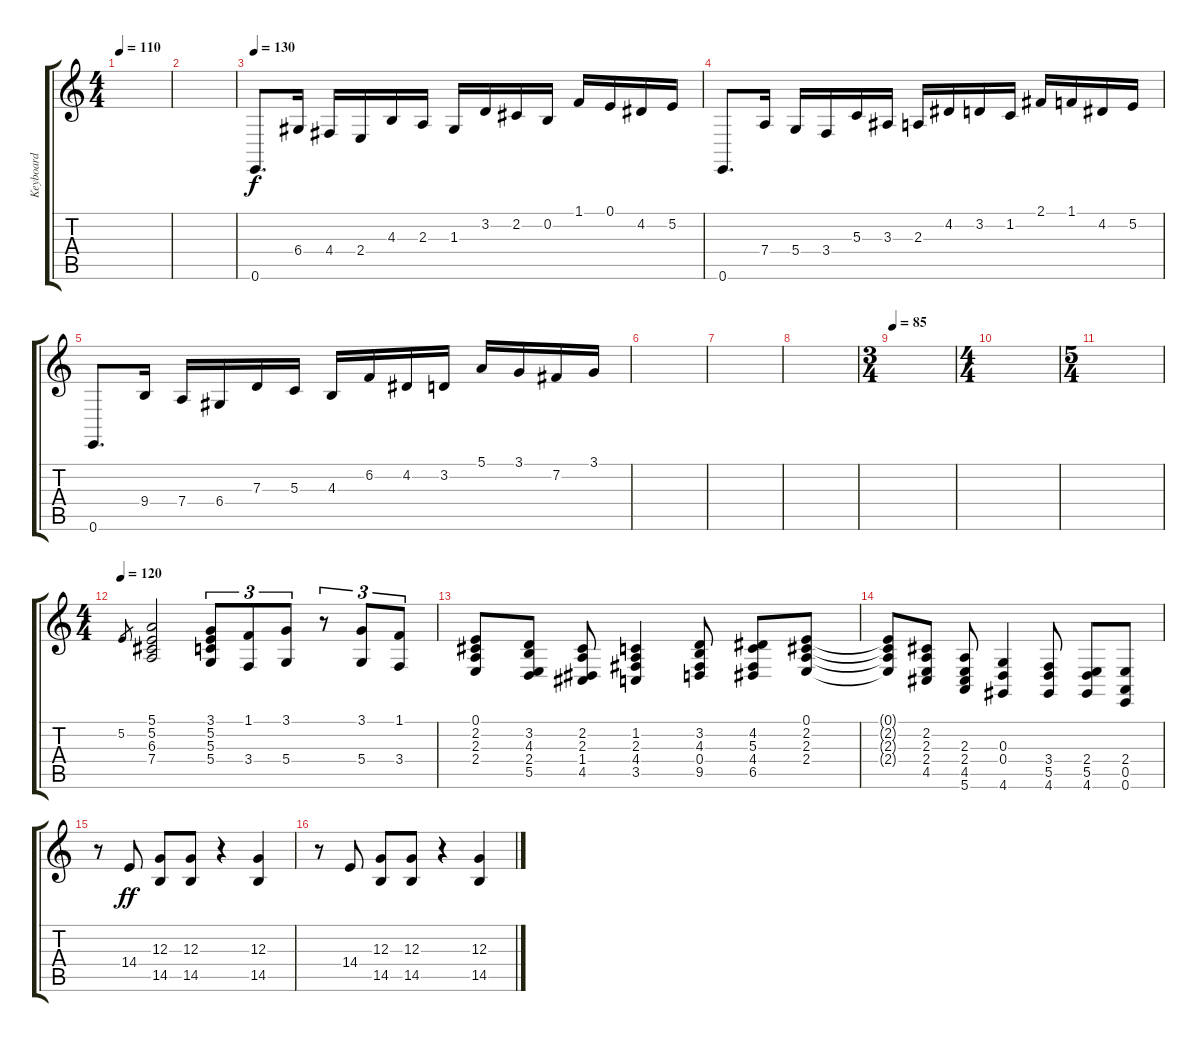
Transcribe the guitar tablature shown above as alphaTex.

\track ("Keyboard" "Keyboard") {instrument stringensemble1}
\staff {score tabs}
\tuning (E4 B3 G3 D3 A2 E2) {hide}
\ts (4 4)
\tempo 110
\clef g2
\ks c
|
|
\tempo 130
0.6.8{d} 6.4.16 4.4.16 2.4.16 4.3.16 2.3.16 1.3.16 3.2.16 2.2.16 0.2.16 1.1.16 0.1.16 4.2.16 5.2.16 |
0.6.8{d} 7.4.16 5.4.16 3.4.16 5.3.16 3.3.16 2.3.16 4.2.16 3.2.16 1.2.16 2.1.16 1.1.16 4.2.16 5.2.16 |
0.6.8{d} 9.4.16 7.4.16 6.4.16 7.3.16 5.3.16 4.3.16 6.2.16 4.2.16 3.2.16 5.1.16 3.1.16 7.2.16 3.1.16 |
|
|
|
\ts (3 4)
\tempo 85
|
\ts (4 4)
|
\ts (5 4)
|
\ts (4 4)
\tempo 120
5.2.8{gr} (5.1 5.2 6.3 7.4).2{instrument honkytonkpiano} (3.1 5.2 5.3 5.4).8{tu (3 2)} (1.1 3.4).8{tu (3 2)} (3.1 5.4).8{tu (3 2)} r.8{tu (3 2)} (3.1 5.4).8{tu (3 2)} (1.1 3.4).8{tu (3 2)} |
(0.1 2.2 2.3 2.4).8 (3.2 4.3 2.4 5.5).8 (2.2 2.3 1.4 4.5).8 (1.2 2.3 4.4 3.5).4 (3.2 4.3 0.4 9.5).8 (4.2 5.3 4.4 6.5).8 (0.1 2.2 2.3 2.4).8 |
(0.1{t} 2.2{t} 2.3{t} 2.4{t}).8 (2.2 2.3 2.4 4.5).8 (2.3 2.4 4.5 5.6).8 (0.3 0.4 4.6).4 (3.4 5.5 4.6).8 (2.4 5.5 4.6).8 (2.4 0.5 0.6).8 |
r.8{instrument drawbarorgan} 14.4.8{dy ff} (12.3 14.5).8 (12.3 14.5).8 r.4 (12.3 14.5).4 |
r.8 14.4.8 (12.3 14.5).8 (12.3 14.5).8 r.4 (12.3 14.5).4
